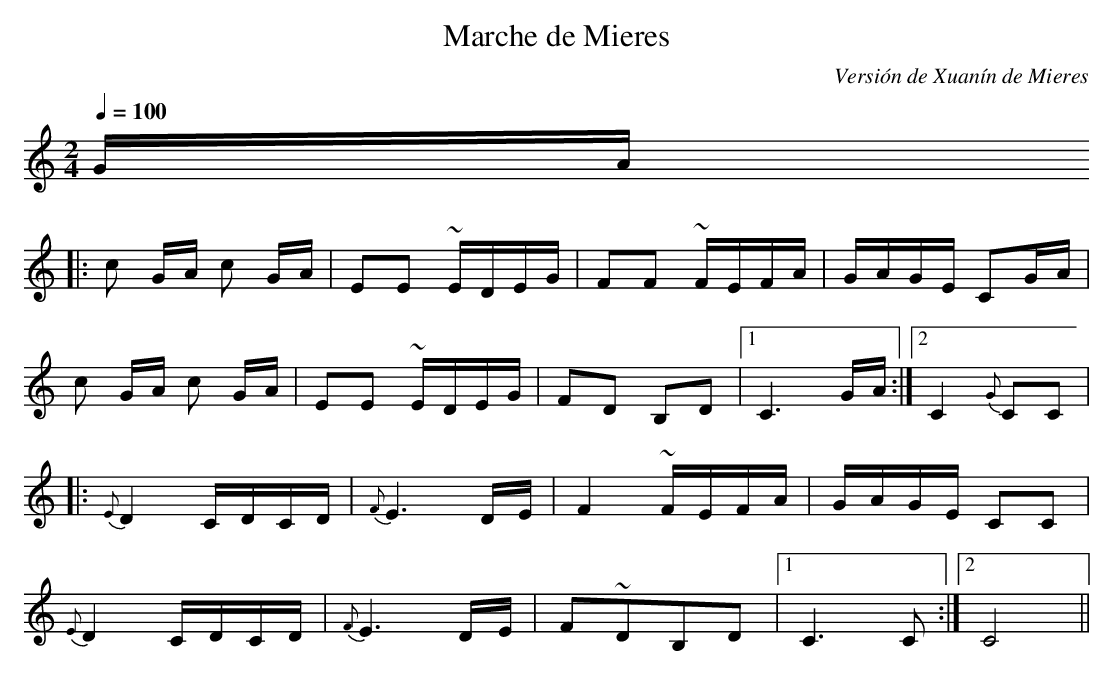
X:1
T:Marche de Mieres
C:Versión de Xuanín de Mieres
E:Comp.
M:2/4
L:1/8
Q:1/4=100
K:C
G/A/
|: c G/A/ c G/A/|EE ~E/D/E/G/|FF ~F/E/F/A/|G/A/G/E/ CG/A/|
c G/A/ c G/A/|EE ~E/D/E/G/|FD B,D|[1 C3 G/A/ :|[2 C2 {G}CC|
|: {E}D2 C/D/C/D/|{F}E3 D/E/|F2 ~F/E/F/A/|G/A/G/E/ CC|
{E}D2 C/D/C/D/|{F}E3 D/E/|F~DB,D|[1 C3 C :|[2 C4||
